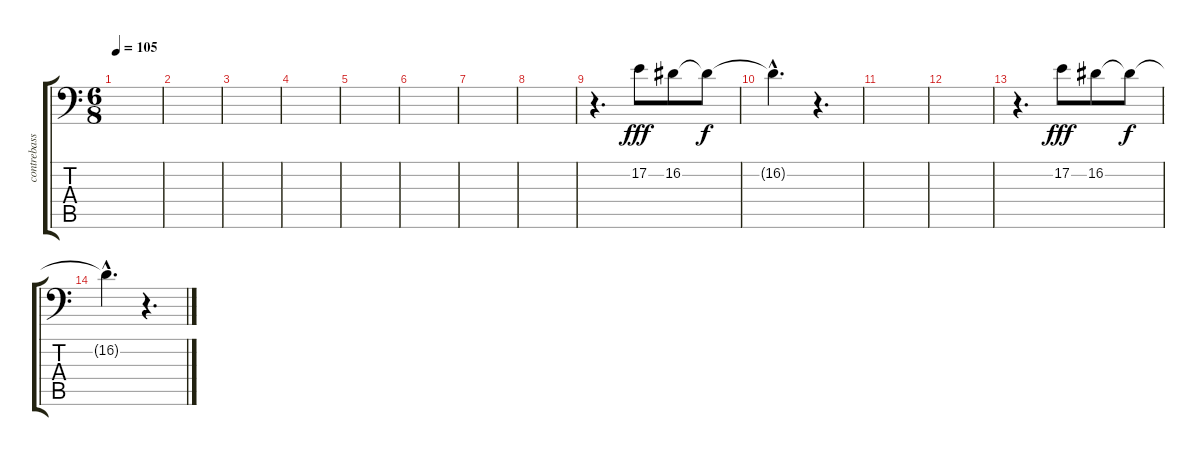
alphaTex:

\track ("contrebasse" "contrebass") {instrument frenchhorn}
\staff {score tabs}
\tuning (E3 B2 G2 D2 A1 E1) {hide}
\ts (6 8)
\tempo 105
\clef f4
\ks c
|
|
|
|
|
|
|
|
r.4{d volume 16 instrument frenchhorn} 17.2.8{dy fff} 16.2.8 16.2{t}.8{dy f} |
16.2{hac t}.4{d} r.4{d} |
|
|
r.4{d} 17.2.8{dy fff} 16.2.8 16.2{t}.8{dy f} |
16.2{hac t}.4{d} r.4{d}
